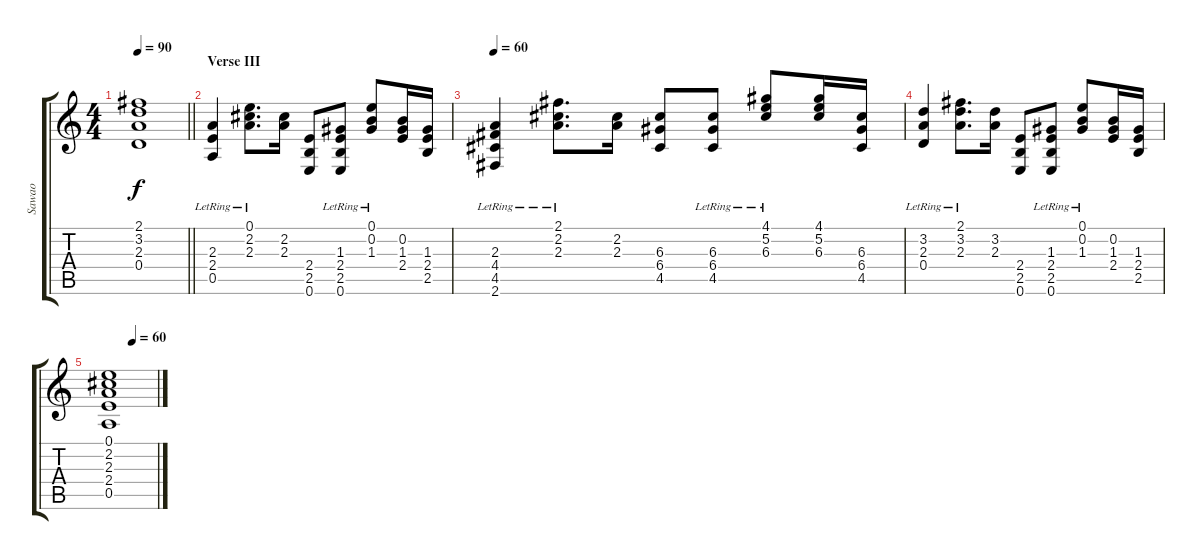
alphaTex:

\track ("Sawao" "Sawao") {instrument distortionguitar}
\staff {score tabs}
\tuning (E4 B3 G3 D3 A2 E2) {hide}
\ts (4 4)
\tempo 90
\clef g2
\barLineRight lightlight
\ks c
(2.1 3.2 2.3 0.4).1{dy f} |
\section ("" "Verse III")
(2.3 2.4{lr} 0.5{lr}).4 (0.1{lr} 2.2 2.3).8{d} (2.2 2.3).16 (2.4 2.5 0.6).8 (1.3 2.4 2.5{lr} 0.6{lr}).8 (0.1{lr} 0.2 1.3).8 (0.2 1.3 2.4).16 (1.3 2.4 2.5).16 |
\tempo 60
(2.3 4.4{lr} 4.5{lr} 2.6).4 (2.1{lr} 2.2 2.3).8{d} (2.2 2.3).16 (6.3 6.4 4.5).8 (6.3 6.4 4.5{lr}).8 (4.1{lr} 5.2 6.3).8 (4.1 5.2 6.3).16 (6.3 6.4 4.5).16 |
(3.2 2.3 0.4{lr}).4 (2.1{lr} 3.2 2.3).8{d} (3.2 2.3).16 (2.4 2.5 0.6).8 (1.3 2.4 2.5{lr} 0.6{lr}).8 (0.1{lr} 0.2 1.3).8 (0.2 1.3 2.4).16 (1.3 2.4 2.5).16 |
\tempo (60 0.5)
(0.1 2.2 2.3 2.4 0.5).1
